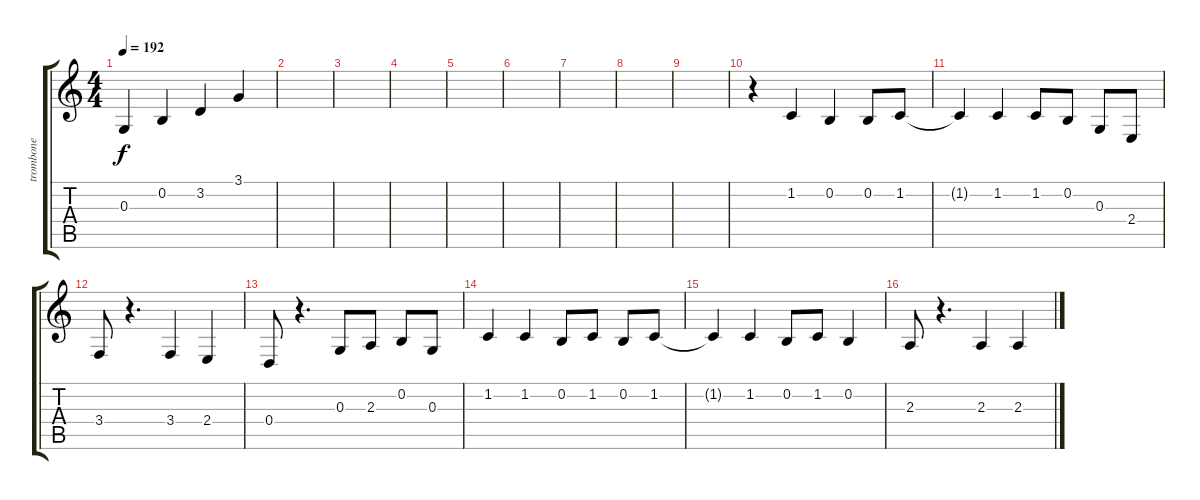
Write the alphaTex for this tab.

\track ("trombone" "trombone") {instrument trombone}
\staff {score tabs}
\tuning (E4 B3 G3 D3 A2 E2) {hide}
\ts (4 4)
\tempo 192
\clef g2
\ks c
0.3.4{dy f} 0.2.4 3.2.4 3.1.4 |
|
|
|
|
|
|
|
|
r.4 1.2.4 0.2.4 0.2.8 1.2.8 |
1.2{t}.4 1.2.4 1.2.8 0.2.8 0.3.8 2.4.8 |
3.4.8 r.4{d} 3.4.4 2.4.4 |
0.4.8 r.4{d} 0.3.8 2.3.8 0.2.8 0.3.8 |
1.2.4 1.2.4 0.2.8 1.2.8 0.2.8 1.2.8 |
1.2{t}.4 1.2.4 0.2.8 1.2.8 0.2.4 |
2.3.8 r.4{d} 2.3.4 2.3.4
